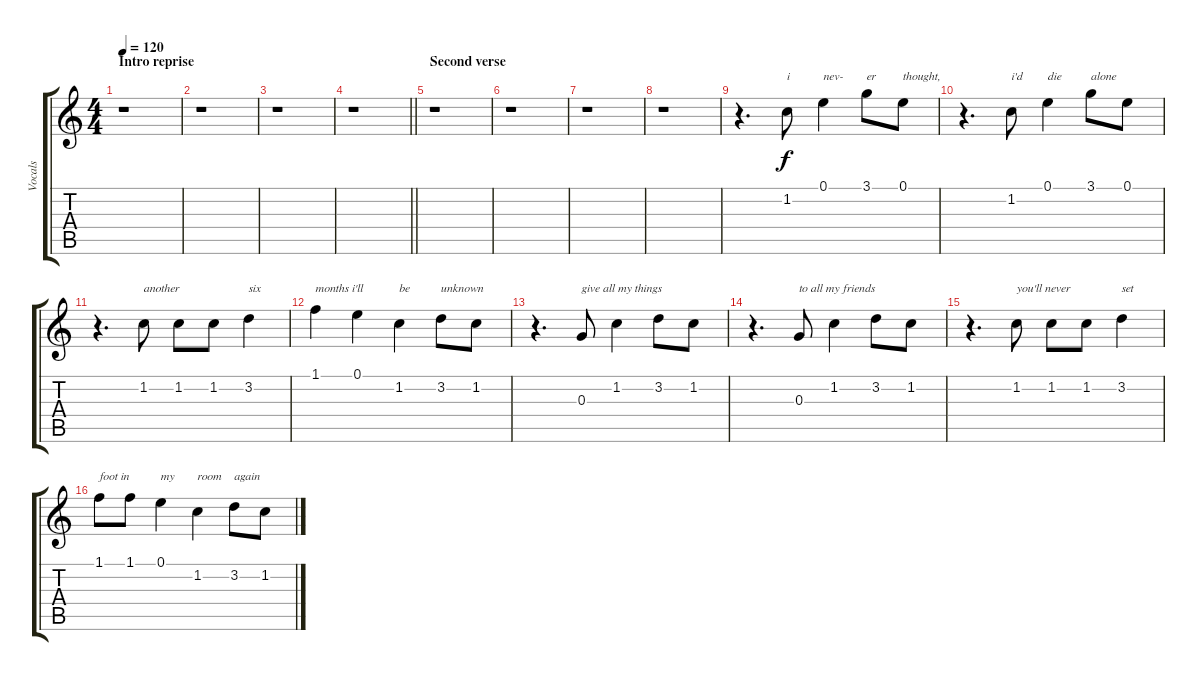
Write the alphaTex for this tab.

\track ("Vocals" "Vocals") {instrument electricguitarjazz}
\staff {score tabs}
\tuning (E4 B3 G3 D3 A2 E2) {hide}
\ts (4 4)
\section ("" "Intro reprise")
\tempo 120
\clef g2
\ks c
r.1{dy f} |
r.1 |
r.1 |
\barLineRight lightlight
r.1 |
\section ("" "Second verse")
r.1 |
r.1 |
r.1 |
r.1 |
r.4{d} 1.2.8{txt "i "} 0.1.4{txt "nev-"} 3.1.8{txt "er"} 0.1.8{txt "thought,"} |
r.4{d} 1.2.8{txt "i'd"} 0.1.4{txt "die"} 3.1.8{txt "alone"} 0.1.8 |
r.4{d} 1.2.8{txt "another"} 1.2.8 1.2.8 3.2.4{txt "six"} |
1.1.4{txt "months i'll"} 0.1.4 1.2.4{txt "be"} 3.2.8{txt "unknown"} 1.2.8 |
r.4{d} 0.3.8{txt "give all my things"} 1.2.4 3.2.8 1.2.8 |
r.4{d} 0.3.8{txt "to all my friends"} 1.2.4 3.2.8 1.2.8 |
r.4{d} 1.2.8{txt "you'll never"} 1.2.8 1.2.8 3.2.4{txt "set"} |
1.1.8{txt "foot in"} 1.1.8 0.1.4{txt "my"} 1.2.4{txt "room"} 3.2.8{txt "again"} 1.2.8
